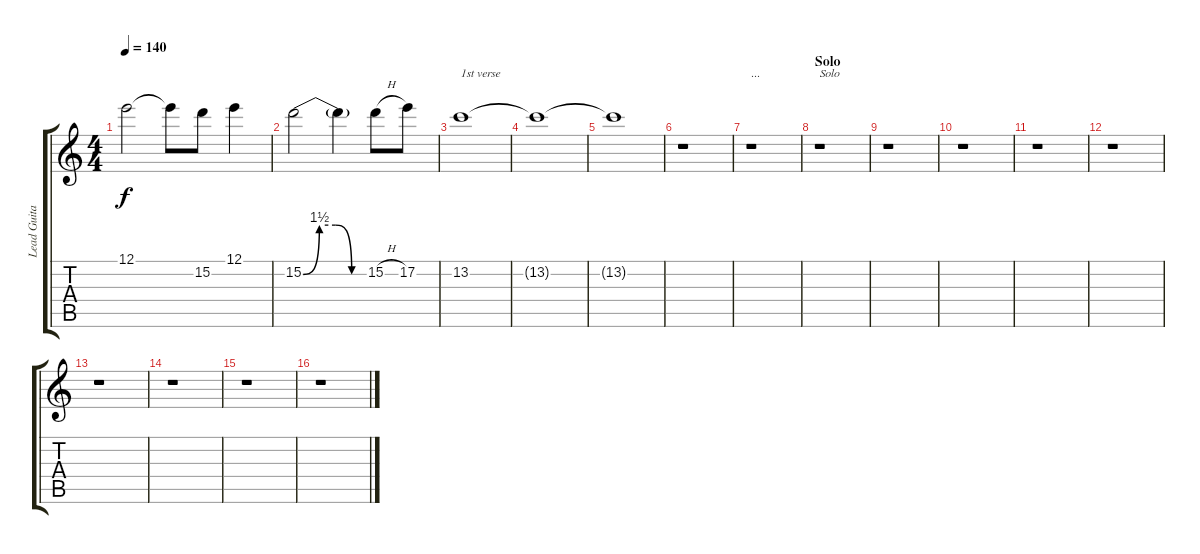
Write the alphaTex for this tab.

\track ("Lead Guitar 2 (Intro)" "Lead Guita") {instrument distortionguitar}
\staff {score tabs}
\tuning (E4 B3 G3 D3 A2 E2) {hide}
\ts (4 4)
\tempo 140
\clef g2
\ks c
12.1{t}.2{dy f} 12.1{t}.8 15.2.8 12.1.4 |
15.2{be (custom 0 0 15 6 30 6 45 0 60 0)}.2 15.2{t}.4 15.2{h}.8 17.2.8 |
13.2.1{txt "1st verse"} |
13.2{t}.1 |
13.2{t}.1 |
r.1 |
r.1{txt "..."} |
\section ("" "Solo")
r.1{txt "Solo"} |
r.1 |
r.1 |
r.1 |
r.1 |
r.1 |
r.1 |
r.1 |
r.1
